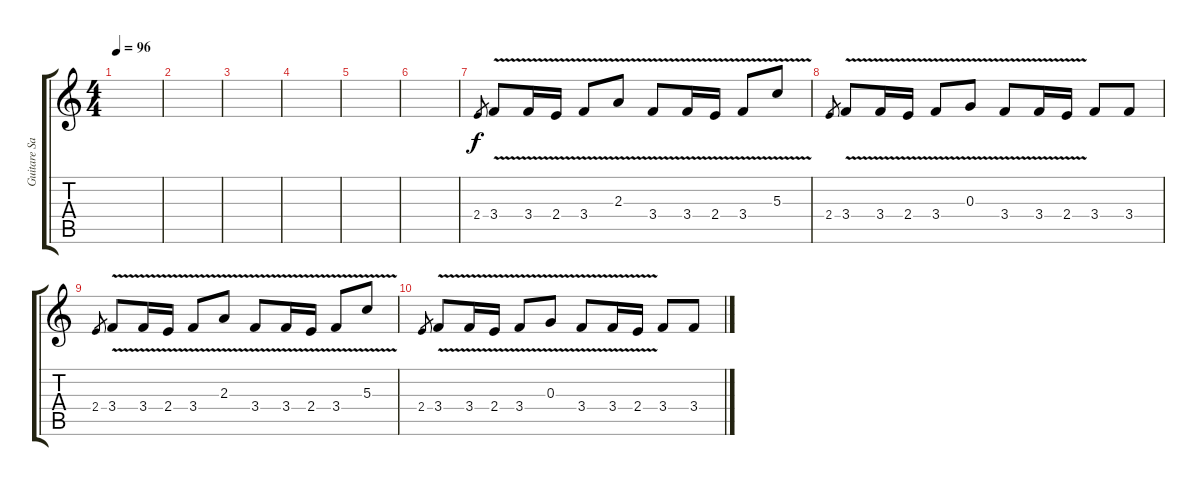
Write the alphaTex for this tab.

\track ("Guitare Saturée" "Guitare Sa") {instrument distortionguitar}
\staff {score tabs}
\tuning (E4 B3 G3 D3 A2 E2) {hide}
\ts (4 4)
\tempo 96
\clef g2
\ks c
|
|
|
|
|
|
2.4.8{gr} 3.4{v}.8 3.4{v}.16 2.4{v}.16 3.4{v}.8 2.3{v}.8 3.4{v}.8 3.4{v}.16 2.4{v}.16 3.4{v}.8 5.3{v}.8 |
2.4.8{gr} 3.4{v}.8 3.4{v}.16 2.4{v}.16 3.4{v}.8 0.3{v}.8 3.4{v}.8 3.4{v}.16 2.4{v}.16 3.4.8 3.4.8 |
2.4.8{gr} 3.4{v}.8 3.4{v}.16 2.4{v}.16 3.4{v}.8 2.3{v}.8 3.4{v}.8 3.4{v}.16 2.4{v}.16 3.4{v}.8 5.3{v}.8 |
2.4.8{gr} 3.4{v}.8 3.4{v}.16 2.4{v}.16 3.4{v}.8 0.3{v}.8 3.4{v}.8 3.4{v}.16 2.4{v}.16 3.4.8 3.4.8
